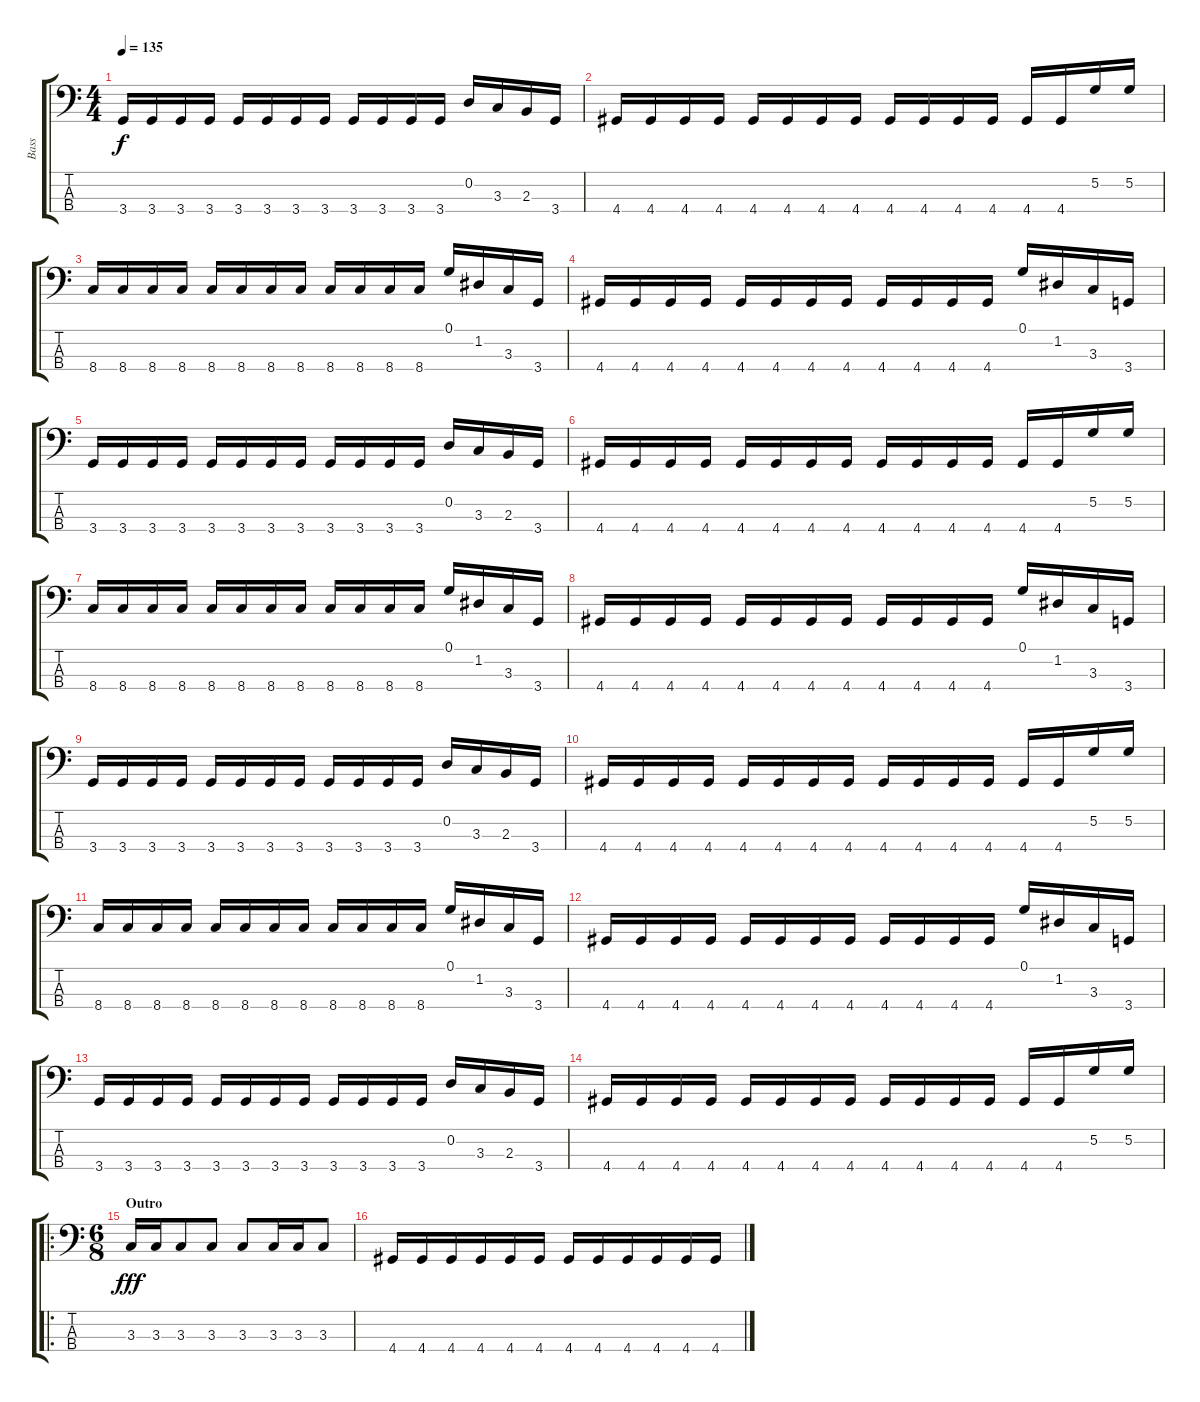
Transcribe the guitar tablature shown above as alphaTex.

\track ("Bass" "Bass") {instrument electricbasspick}
\staff {score tabs}
\tuning (G2 D2 A1 E1) {hide}
\ts (4 4)
\tempo 135
\clef f4
\ks c
3.4.16{dy f} 3.4.16 3.4.16 3.4.16 3.4.16 3.4.16 3.4.16 3.4.16 3.4.16 3.4.16 3.4.16 3.4.16 0.2.16 3.3.16 2.3.16 3.4.16 |
4.4.16 4.4.16 4.4.16 4.4.16 4.4.16 4.4.16 4.4.16 4.4.16 4.4.16 4.4.16 4.4.16 4.4.16 4.4.16 4.4.16 5.2.16 5.2.16 |
8.4.16 8.4.16 8.4.16 8.4.16 8.4.16 8.4.16 8.4.16 8.4.16 8.4.16 8.4.16 8.4.16 8.4.16 0.1.16 1.2.16 3.3.16 3.4.16 |
4.4.16 4.4.16 4.4.16 4.4.16 4.4.16 4.4.16 4.4.16 4.4.16 4.4.16 4.4.16 4.4.16 4.4.16 0.1.16 1.2.16 3.3.16 3.4.16 |
3.4.16 3.4.16 3.4.16 3.4.16 3.4.16 3.4.16 3.4.16 3.4.16 3.4.16 3.4.16 3.4.16 3.4.16 0.2.16 3.3.16 2.3.16 3.4.16 |
4.4.16 4.4.16 4.4.16 4.4.16 4.4.16 4.4.16 4.4.16 4.4.16 4.4.16 4.4.16 4.4.16 4.4.16 4.4.16 4.4.16 5.2.16 5.2.16 |
8.4.16 8.4.16 8.4.16 8.4.16 8.4.16 8.4.16 8.4.16 8.4.16 8.4.16 8.4.16 8.4.16 8.4.16 0.1.16 1.2.16 3.3.16 3.4.16 |
4.4.16 4.4.16 4.4.16 4.4.16 4.4.16 4.4.16 4.4.16 4.4.16 4.4.16 4.4.16 4.4.16 4.4.16 0.1.16 1.2.16 3.3.16 3.4.16 |
3.4.16 3.4.16 3.4.16 3.4.16 3.4.16 3.4.16 3.4.16 3.4.16 3.4.16 3.4.16 3.4.16 3.4.16 0.2.16 3.3.16 2.3.16 3.4.16 |
4.4.16 4.4.16 4.4.16 4.4.16 4.4.16 4.4.16 4.4.16 4.4.16 4.4.16 4.4.16 4.4.16 4.4.16 4.4.16 4.4.16 5.2.16 5.2.16 |
8.4.16 8.4.16 8.4.16 8.4.16 8.4.16 8.4.16 8.4.16 8.4.16 8.4.16 8.4.16 8.4.16 8.4.16 0.1.16 1.2.16 3.3.16 3.4.16 |
4.4.16 4.4.16 4.4.16 4.4.16 4.4.16 4.4.16 4.4.16 4.4.16 4.4.16 4.4.16 4.4.16 4.4.16 0.1.16 1.2.16 3.3.16 3.4.16 |
3.4.16 3.4.16 3.4.16 3.4.16 3.4.16 3.4.16 3.4.16 3.4.16 3.4.16 3.4.16 3.4.16 3.4.16 0.2.16 3.3.16 2.3.16 3.4.16 |
4.4.16 4.4.16 4.4.16 4.4.16 4.4.16 4.4.16 4.4.16 4.4.16 4.4.16 4.4.16 4.4.16 4.4.16 4.4.16 4.4.16 5.2.16 5.2.16 |
\ro
\ts (6 8)
\section ("" "Outro")
3.3.16{dy fff} 3.3.16 3.3.8 3.3.8 3.3.8 3.3.16 3.3.16 3.3.8 |
4.4.16 4.4.16 4.4.16 4.4.16 4.4.16 4.4.16 4.4.16 4.4.16 4.4.16 4.4.16 4.4.16 4.4.16
